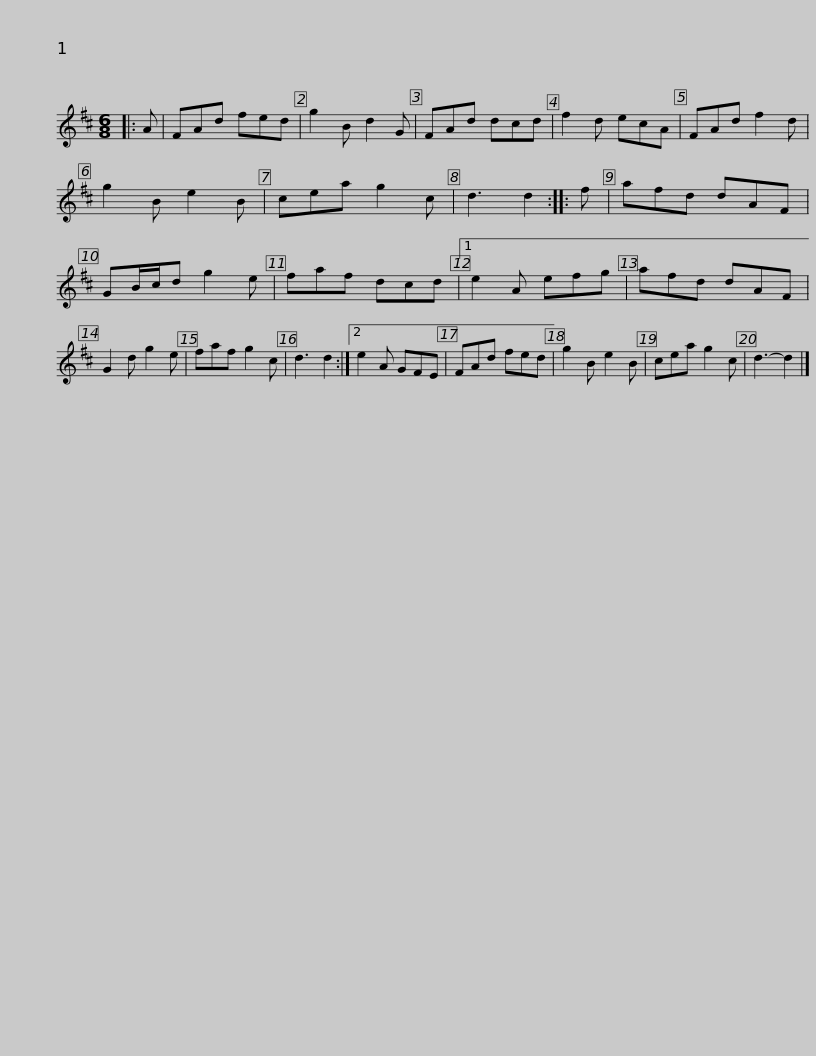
X:1
L:1/8
M:6/8
I:linebreak $
K:D
V:1 treble
V:1
|: A | FAd fed | g2 B d2 G | FAd dcd | f2 d ecA | %5
 FAd f2 d | g2 B e2 B | cea g2 c | d3 d2 ::$ f | %10
 afd dAF | GB/c/d g2 e | faf dcd |1 e2 A efg | afd dAF | %15
 G2 d g2 e | faf g2 c | d3 d2 :|2$ e2 A GFE | FAd fed | %20
 g2 B e2 B | cea g2 c | d3- d2 |] %23
